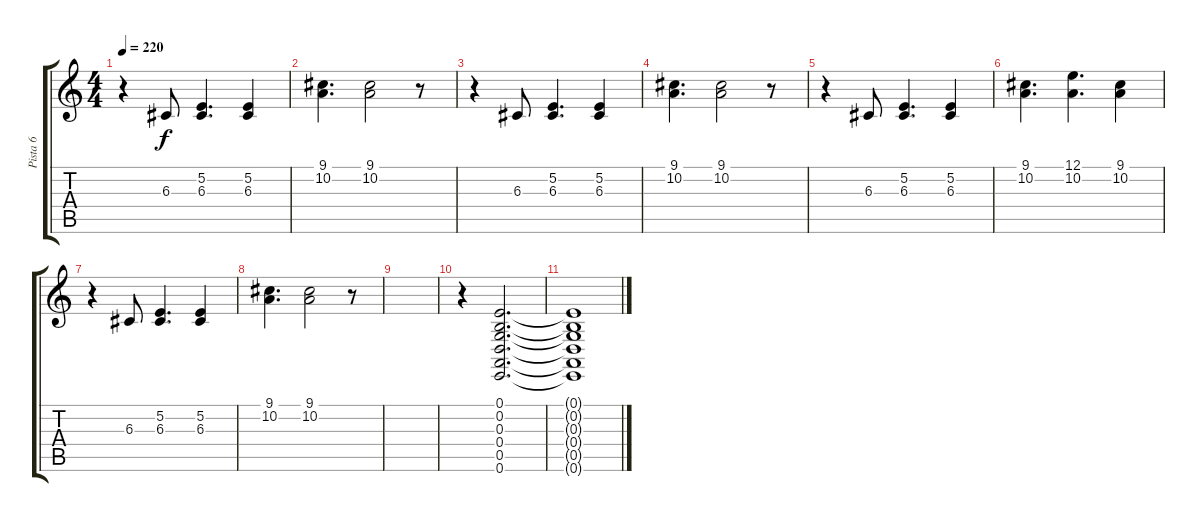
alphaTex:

\track ("Pista 6" "Pista 6") {instrument tenorsax}
\staff {score tabs}
\tuning (E4 B3 G3 D3 A2 E2) {hide}
\ts (4 4)
\tempo 220
\clef g2
\ks c
r.4{dy f} 6.3.8 (5.2 6.3).4{d} (5.2 6.3).4 |
(9.1 10.2).4{d} (9.1 10.2).2 r.8 |
r.4 6.3.8 (5.2 6.3).4{d} (5.2 6.3).4 |
(9.1 10.2).4{d} (9.1 10.2).2 r.8 |
r.4 6.3.8 (5.2 6.3).4{d} (5.2 6.3).4 |
(9.1 10.2).4{d} (12.1 10.2).4{d} (9.1 10.2).4 |
r.4 6.3.8 (5.2 6.3).4{d} (5.2 6.3).4 |
(9.1 10.2).4{d} (9.1 10.2).2 r.8 |
|
r.4 (0.1 0.2 0.3 0.4 0.5 0.6).2{d} |
(0.1{t} 0.2{t} 0.3{t} 0.4{t} 0.5{t} 0.6{t}).1
